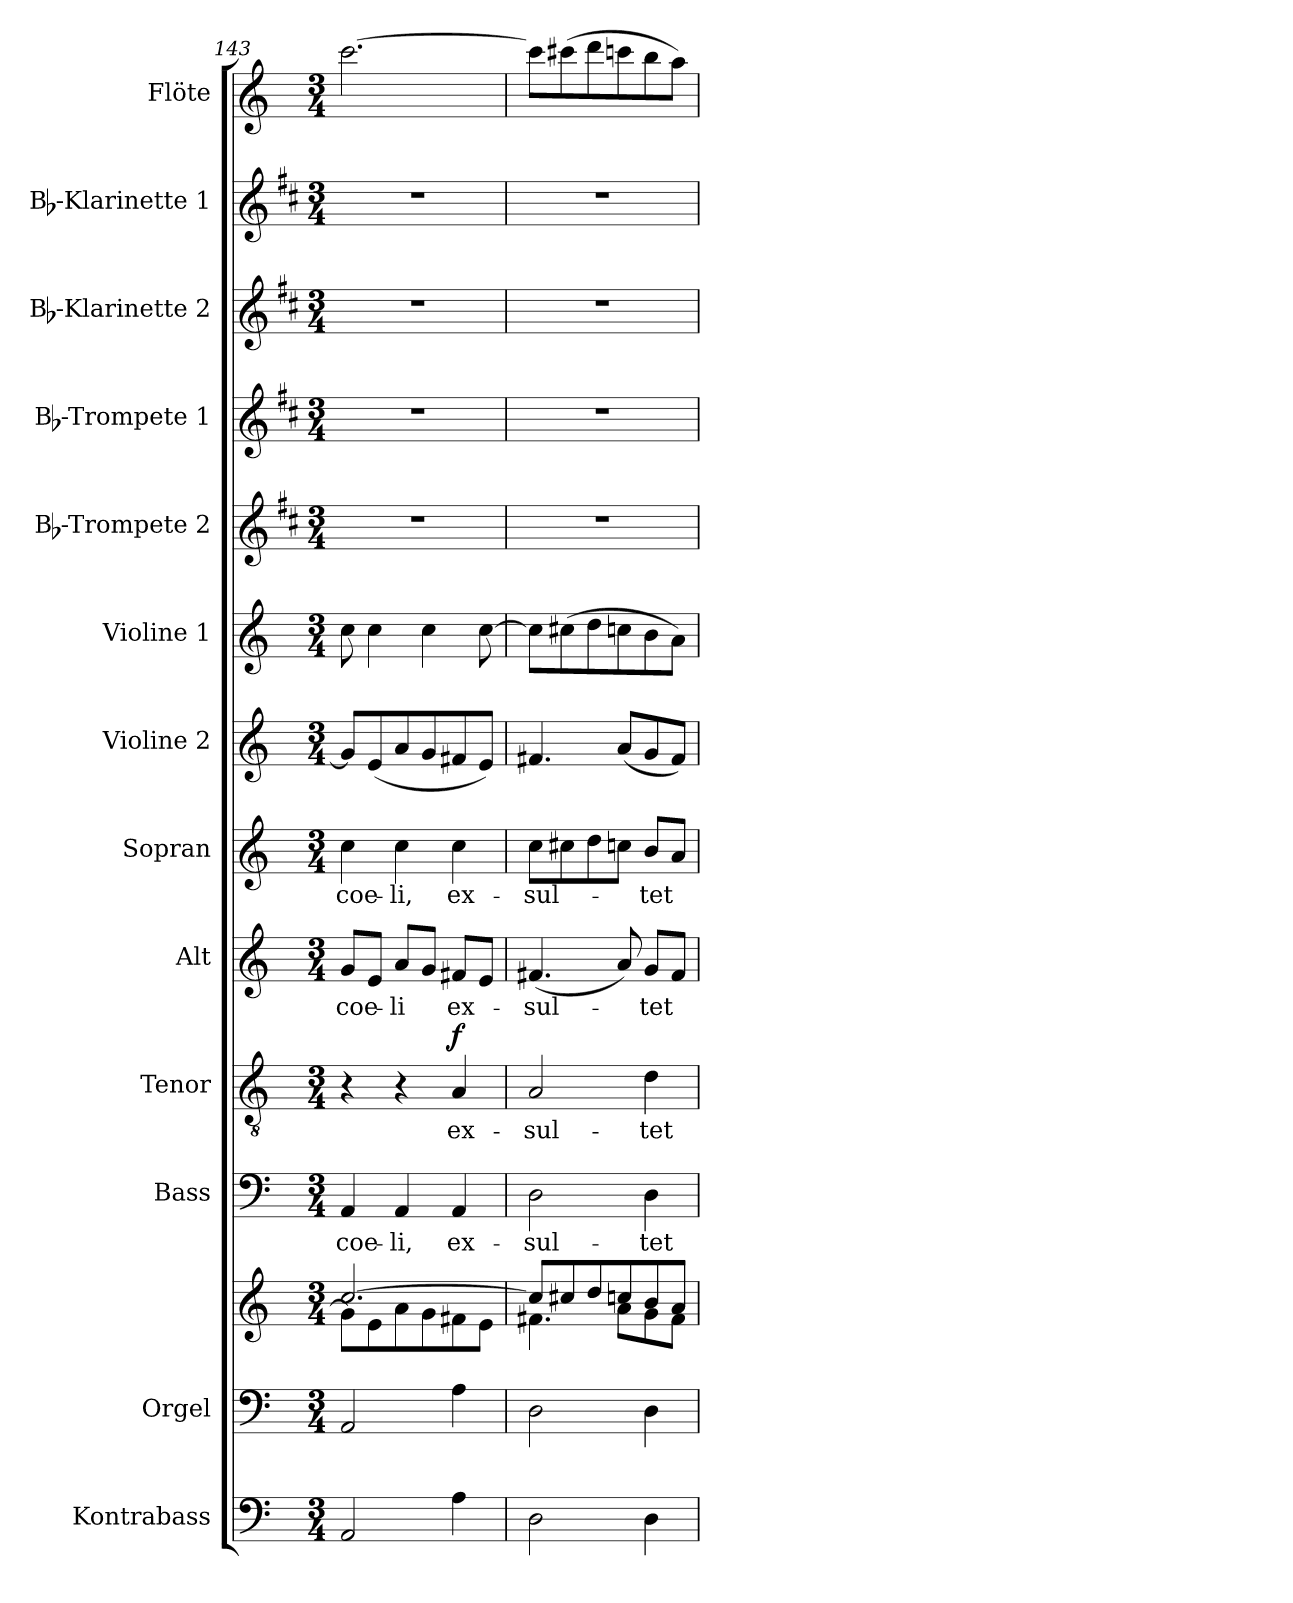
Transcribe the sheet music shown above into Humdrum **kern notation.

**kern	**kern	**kern	**kern	**text	**kern	**text	**dynam	**kern	**text	**kern	**text	**kern	**kern	**kern	**kern	**kern	**kern	**kern
*part13	*part12	*part12	*part11	*part11	*part10	*part10	*part10	*part9	*part9	*part8	*part8	*part7	*part6	*part5	*part4	*part3	*part2	*part1
*staff14	*staff13	*staff12	*staff11	*staff11	*staff10	*staff10	*staff10	*staff9	*staff9	*staff8	*staff8	*staff7	*staff6	*staff5	*staff4	*staff3	*staff2	*staff1
*I"Kontrabass	*I"Orgel	*	*I"Bass	*	*I"Tenor	*	*	*I"Alt	*	*I"Sopran	*	*I"Violine 2	*I"Violine 1	*I"Bb-Trompete 2	*I"Bb-Trompete 1	*I"Bb-Klarinette 2	*I"Bb-Klarinette 1	*I"Flöte
*I'Kb.	*I'Org.	*	*I'B.	*	*I'T.	*	*	*I'A.	*	*I'S.	*	*I'Vl. 2	*I'Vl. 1	*I'Bb Trp. 2	*I'Bb Trp. 1	*I'Bb Kl. 2	*I'Bb Kl. 1	*I'Fl.
*clefF4	*clefF4	*clefG2	*clefF4	*	*clefGv2	*	*	*clefG2	*	*clefG2	*	*clefG2	*clefG2	*clefG2	*clefG2	*clefG2	*clefG2	*clefG2
*ITrd7c12	*	*	*	*	*	*	*	*	*	*	*	*	*	*ITrd1c2	*ITrd1c2	*ITrd1c2	*ITrd1c2	*
*k[]	*k[]	*k[]	*k[]	*	*k[]	*	*	*k[]	*	*k[]	*	*k[]	*k[]	*k[]	*k[]	*k[]	*k[]	*k[]
*C:	*C:	*C:	*C:	*	*C:	*	*	*C:	*	*C:	*	*C:	*C:	*C:	*C:	*C:	*C:	*C:
*M3/4	*M3/4	*M3/4	*M3/4	*	*M3/4	*	*	*M3/4	*	*M3/4	*	*M3/4	*M3/4	*M3/4	*M3/4	*M3/4	*M3/4	*M3/4
=143	=143	=143	=143	=143	=143	=143	=143	=143	=143	=143	=143	=143	=143	=143	=143	=143	=143	=143
*	*	*^	*	*	*	*	*	*	*	*	*	*	*	*	*	*	*	*
!	!	!	!	!	!LO:LY:b	!	!	!	!	!LO:LY:b	!	!LO:LY:b	!	!	!	!	!	!	!
2AAA/	2AA/	[>2.cc/	8g\L]	4AA/	coe-	4r	.	.	8g/L	coe-	4cc\	coe-	8g/L]	8cc\	2.r	2.r	2.r	2.r	[2.ccc\
.	.	.	8e\	.	.	.	.	.	8e/J	.	.	.	(<8e/	4cc\	.	.	.	.	.
!	!	!	!	!	!LO:LY:b	!	!	!	!	!LO:LY:b	!	!LO:LY:b	!	!	!	!	!	!	!
.	.	.	8a\	4AA/	-li,	4r	.	.	8a/L	-li	4cc\	-li,	8a/	.	.	.	.	.	.
.	.	.	8g\	.	.	.	.	.	8g/J	.	.	.	8g/	4cc\	.	.	.	.	.
!	!	!	!	!	!LO:LY:b	!	!LO:LY:b	!LO:DY:a	!	!LO:LY:b	!	!LO:LY:b	!	!	!	!	!	!	!
4AA\	4A\	.	8f#X\	4AA/	ex-	4A/	ex-	f	8f#X/L	ex-	4cc\	ex-	8f#X/	.	.	.	.	.	.
.	.	.	8e\J	.	.	.	.	.	8e/J	.	.	.	8e/J)	[8cc\	.	.	.	.	.
=144	=144	=144	=144	=144	=144	=144	=144	=144	=144	=144	=144	=144	=144	=144	=144	=144	=144	=144	=144
!	!	!	!	!	!LO:LY:b	!	!LO:LY:b	!	!	!LO:LY:b	!	!LO:LY:b	!	!	!	!	!	!	!
2DD\	2D\	8cc/L]	4.f#X\	2D\	-sul-	2A/	-sul-	.	(<4.f#X/	-sul-	8cc\L	-sul-	4.f#X/	8cc\L]	2.r	2.r	2.r	2.r	8ccc\L]
.	.	8cc#X/	.	.	.	.	.	.	.	.	8cc#X\	.	.	(>8cc#X\	.	.	.	.	(>8ccc#X\
.	.	8dd/	.	.	.	.	.	.	.	.	8dd\	.	.	8dd\	.	.	.	.	8ddd\
.	.	8ccn/	8a\L	.	.	.	.	.	8a/)	.	8ccn\J	.	(<8a/L	8ccn\	.	.	.	.	8cccn\
!	!	!	!	!	!LO:LY:b	!	!LO:LY:b	!	!	!LO:LY:b	!	!LO:LY:b	!	!	!	!	!	!	!
4DD\	4D\	8b/	8g\	4D\	-tet	4d\	-tet	.	8g/L	-tet	8b/L	-tet	8g/	8b\	.	.	.	.	8bb\
.	.	8a/J	8f#\J	.	.	.	.	.	8f#/J	.	8a/J	.	8f#/J)	8a\J)	.	.	.	.	8aa\J)
*	*	*v	*v	*	*	*	*	*	*	*	*	*	*	*	*	*	*	*	*
=	=	=	=	=	=	=	=	=	=	=	=	=	=	=	=	=	=	=
*-	*-	*-	*-	*-	*-	*-	*-	*-	*-	*-	*-	*-	*-	*-	*-	*-	*-	*-
